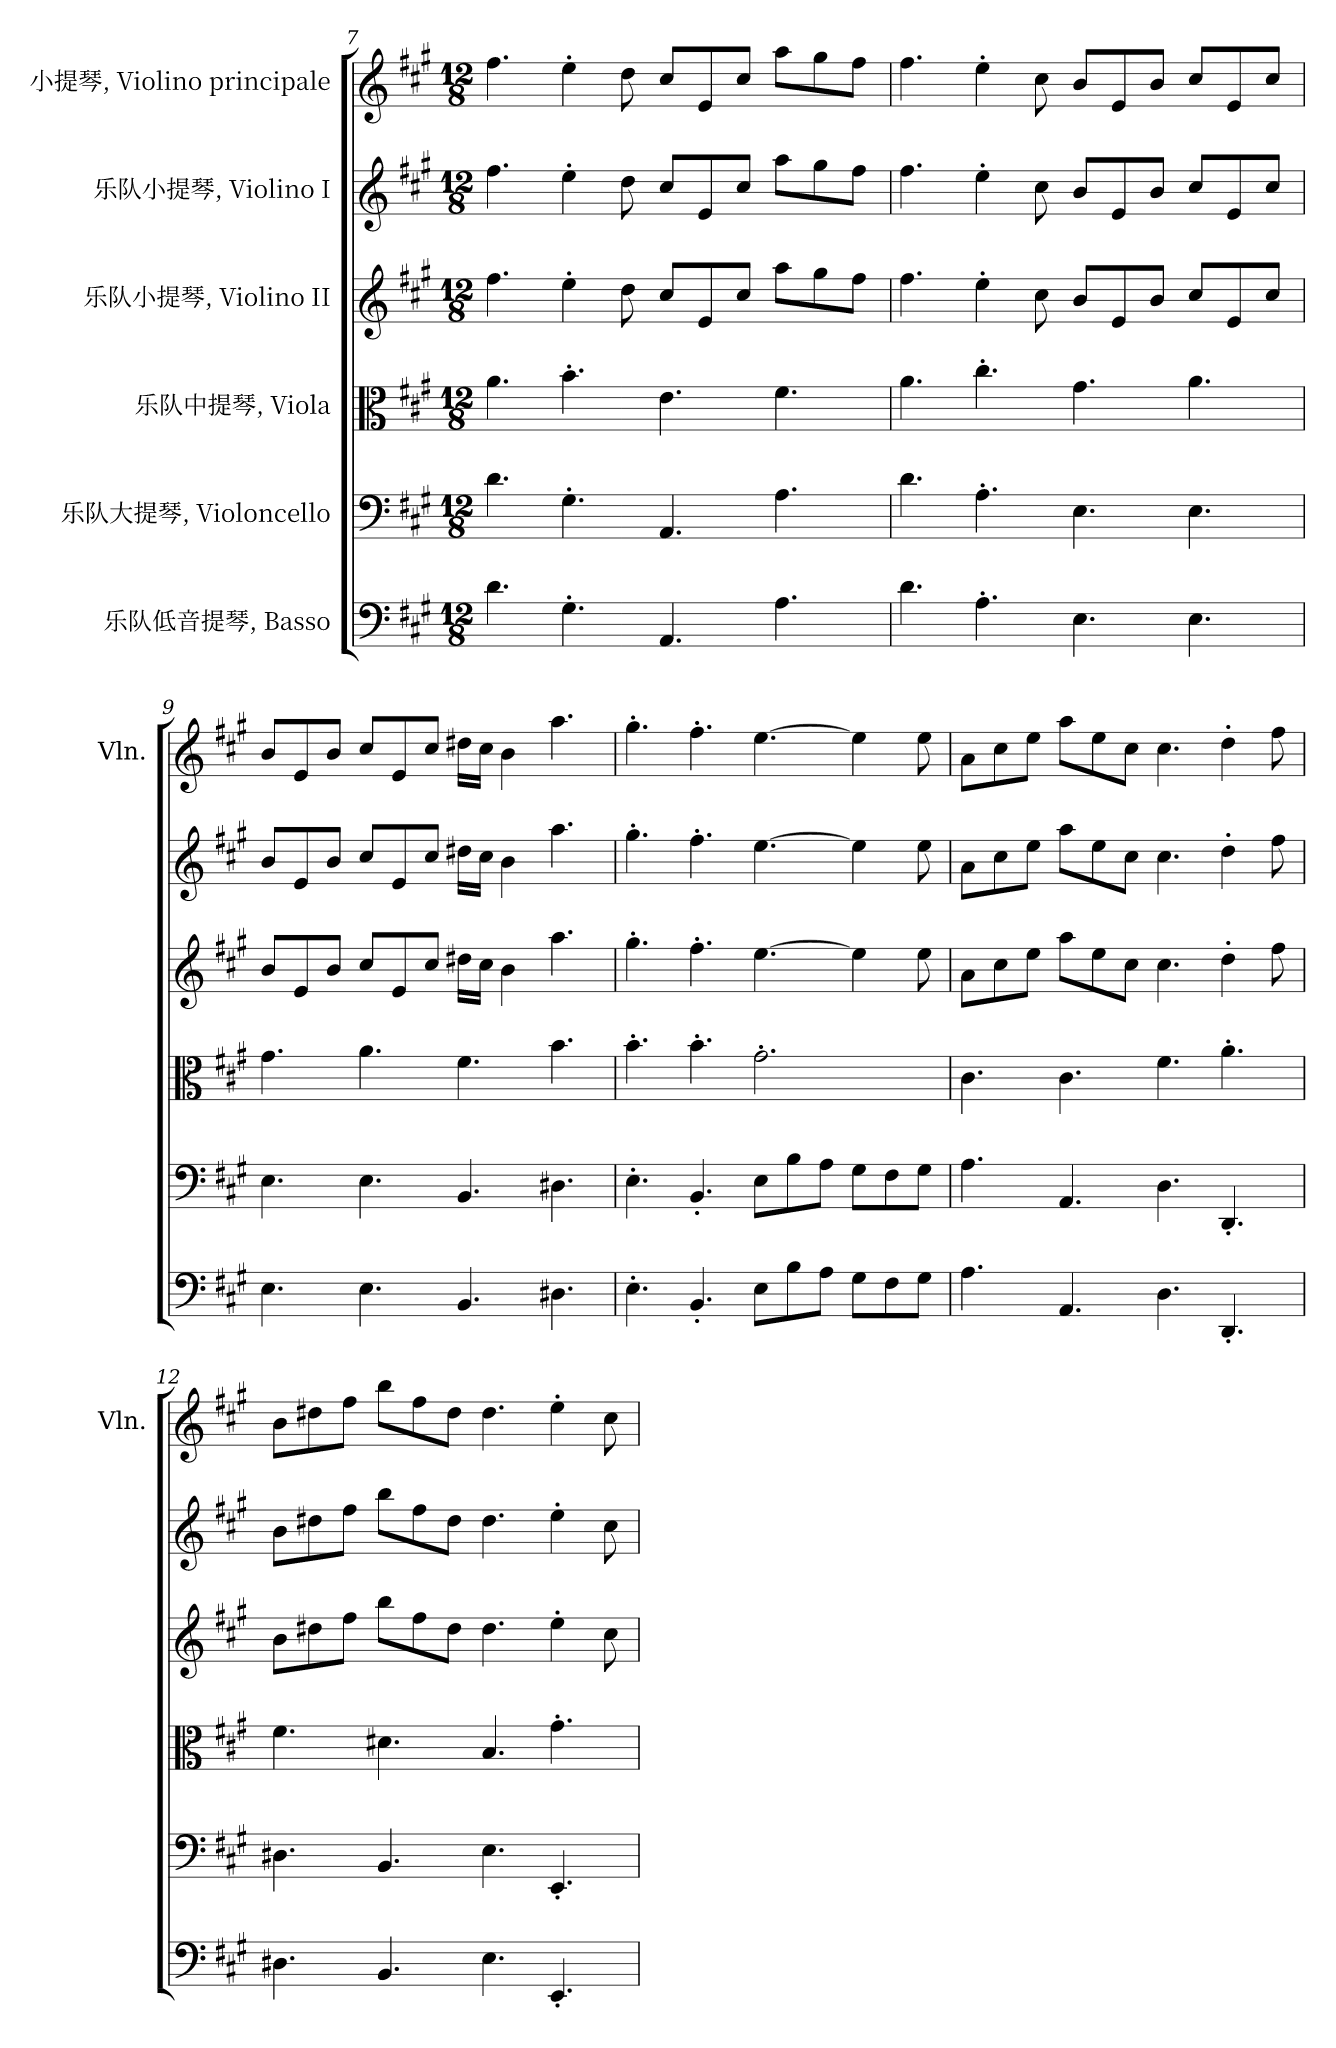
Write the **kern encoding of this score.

**kern	**kern	**kern	**kern	**kern	**kern
*part6	*part5	*part4	*part3	*part2	*part1
*staff6	*staff5	*staff4	*staff3	*staff2	*staff1
*I"乐队低音提琴, Basso	*I"乐队大提琴, Violoncello	*I"乐队中提琴, Viola	*I"乐队小提琴, Violino II	*I"乐队小提琴, Violino I	*I"小提琴, Violino principale
*	*	*	*	*	*I'Vln.
!!LO:PB:g=z
*clefF4	*clefF4	*clefC3	*clefG2	*clefG2	*clefG2
*ITrd7c12	*	*	*	*	*
*k[f#c#g#]	*k[f#c#g#]	*k[f#c#g#]	*k[f#c#g#]	*k[f#c#g#]	*k[f#c#g#]
*M12/8	*M12/8	*M12/8	*M12/8	*M12/8	*M12/8
=7	=7	=7	=7	=7	=7
4.D\	4.d\	4.a\	4.ff#\	4.ff#\	4.ff#\
4.GG#'\	4.G#'\	4.b'\	4ee'\	4ee'\	4ee'\
.	.	.	8dd\	8dd\	8dd\
4.AAA/	4.AA/	4.e\	8cc#/L	8cc#/L	8cc#/L
.	.	.	8e/	8e/	8e/
.	.	.	8cc#/J	8cc#/J	8cc#/J
4.AA\	4.A\	4.f#\	8aa\L	8aa\L	8aa\L
.	.	.	8gg#\	8gg#\	8gg#\
.	.	.	8ff#\J	8ff#\J	8ff#\J
=8	=8	=8	=8	=8	=8
4.D\	4.d\	4.a\	4.ff#\	4.ff#\	4.ff#\
4.AA'\	4.A'\	4.cc#'\	4ee'\	4ee'\	4ee'\
.	.	.	8cc#\	8cc#\	8cc#\
4.EE\	4.E\	4.g#\	8b/L	8b/L	8b/L
.	.	.	8e/	8e/	8e/
.	.	.	8b/J	8b/J	8b/J
4.EE\	4.E\	4.a\	8cc#/L	8cc#/L	8cc#/L
.	.	.	8e/	8e/	8e/
.	.	.	8cc#/J	8cc#/J	8cc#/J
=9	=9	=9	=9	=9	=9
4.EE\	4.E\	4.g#\	8b/L	8b/L	8b/L
.	.	.	8e/	8e/	8e/
.	.	.	8b/J	8b/J	8b/J
4.EE\	4.E\	4.a\	8cc#/L	8cc#/L	8cc#/L
.	.	.	8e/	8e/	8e/
.	.	.	8cc#/J	8cc#/J	8cc#/J
4.BBB/	4.BB/	4.f#\	16dd#X\LL	16dd#X\LL	16dd#X\LL
.	.	.	16cc#\JJ	16cc#\JJ	16cc#\JJ
.	.	.	4b\	4b\	4b\
4.DD#X\	4.D#X\	4.b\	4.aa\	4.aa\	4.aa\
=10	=10	=10	=10	=10	=10
4.EE'\	4.E'\	4.b'\	4.gg#'\	4.gg#'\	4.gg#'\
4.BBB'/	4.BB'/	4.b'\	4.ff#'\	4.ff#'\	4.ff#'\
8EE\L	8E\L	2.g#'\	[4.ee\	[4.ee\	[4.ee\
8BB\	8B\	.	.	.	.
8AA\J	8A\J	.	.	.	.
8GG#\L	8G#\L	.	4ee\]	4ee\]	4ee\]
8FF#\	8F#\	.	.	.	.
8GG#\J	8G#\J	.	8ee\	8ee\	8ee\
!!LO:LB:g=z
=11	=11	=11	=11	=11	=11
4.AA\	4.A\	4.c#\	8a\L	8a\L	8a\L
.	.	.	8cc#\	8cc#\	8cc#\
.	.	.	8ee\J	8ee\J	8ee\J
4.AAA/	4.AA/	4.c#\	8aa\L	8aa\L	8aa\L
.	.	.	8ee\	8ee\	8ee\
.	.	.	8cc#\J	8cc#\J	8cc#\J
4.DD\	4.D\	4.f#\	4.cc#\	4.cc#\	4.cc#\
4.DDD'/	4.DD'/	4.a'\	4dd'\	4dd'\	4dd'\
.	.	.	8ff#\	8ff#\	8ff#\
=12	=12	=12	=12	=12	=12
4.DD#X\	4.D#X\	4.f#\	8b\L	8b\L	8b\L
.	.	.	8dd#X\	8dd#X\	8dd#X\
.	.	.	8ff#\J	8ff#\J	8ff#\J
4.BBB/	4.BB/	4.d#X\	8bb\L	8bb\L	8bb\L
.	.	.	8ff#\	8ff#\	8ff#\
.	.	.	8dd#\J	8dd#\J	8dd#\J
4.EE\	4.E\	4.B/	4.dd#\	4.dd#\	4.dd#\
4.EEE'/	4.EE'/	4.g#'\	4ee'\	4ee'\	4ee'\
.	.	.	8cc#\	8cc#\	8cc#\
=	=	=	=	=	=
*-	*-	*-	*-	*-	*-
